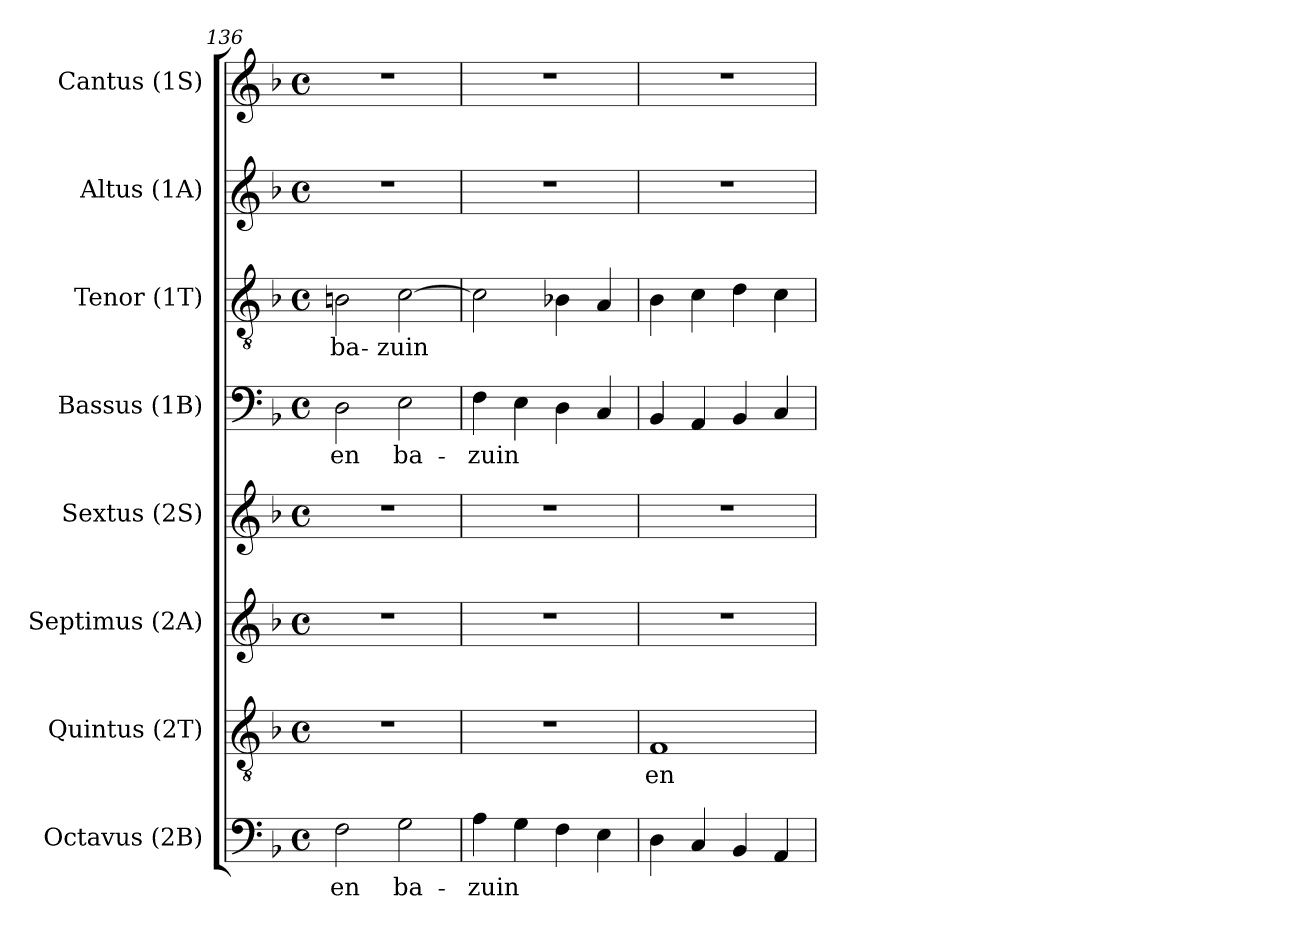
**kern	**text	**kern	**text	**kern	**kern	**kern	**text	**kern	**text	**kern	**kern
*part8	*part8	*part7	*part7	*part6	*part5	*part4	*part4	*part3	*part3	*part2	*part1
*staff8	*staff8	*staff7	*staff7	*staff6	*staff5	*staff4	*staff4	*staff3	*staff3	*staff2	*staff1
*I"Octavus (2B)	*	*I"Quintus (2T)	*	*I"Septimus (2A)	*I"Sextus (2S)	*I"Bassus (1B)	*	*I"Tenor (1T)	*	*I"Altus (1A)	*I"Cantus (1S)
*I'Octavus	*	*I'Quintus	*	*I'Septimus	*I'Sextus	*I'Bassus	*	*I'Tenor	*	*I'Altus	*I'Cantus
*clefF4	*	*clefGv2	*	*clefG2	*clefG2	*clefF4	*	*clefGv2	*	*clefG2	*clefG2
*k[b-]	*	*k[b-]	*	*k[b-]	*k[b-]	*k[b-]	*	*k[b-]	*	*k[b-]	*k[b-]
*F:	*	*F:	*	*F:	*F:	*F:	*	*F:	*	*F:	*F:
*M4/4	*	*M4/4	*	*M4/4	*M4/4	*M4/4	*	*M4/4	*	*M4/4	*M4/4
*met(c)	*	*met(c)	*	*met(c)	*met(c)	*met(c)	*	*met(c)	*	*met(c)	*met(c)
=136	=136	=136	=136	=136	=136	=136	=136	=136	=136	=136	=136
!	!LO:LY:b:color=#000000	!	!	!	!	!	!	!	!	!	!
!	!	!	!	!	!	!	!LO:LY:b:color=#000000	!	!	!	!
!	!	!	!	!	!	!	!	!	!LO:LY:b:color=#000000	!	!
2Fi\	en	1r	.	1r	1r	2Di\	en	2Bni\	ba-	1r	1r
!	!LO:LY:b:color=#000000	!	!	!	!	!	!	!	!	!	!
!	!	!	!	!	!	!	!LO:LY:b:color=#000000	!	!	!	!
!	!	!	!	!	!	!	!	!	!LO:LY:b:color=#000000	!	!
2Gi\	ba-	.	.	.	.	2Ei\	ba-	[>2ci\	-zuin	.	.
=137	=137	=137	=137	=137	=137	=137	=137	=137	=137	=137	=137
!	!LO:LY:b:color=#000000	!	!	!	!	!	!	!	!	!	!
!	!	!	!	!	!	!	!LO:LY:b:color=#000000	!	!	!	!
4Ai\	-zuin	1r	.	1r	1r	4Fi\	-zuin	2ci\]	.	1r	1r
4Gi\	.	.	.	.	.	4Ei\	.	.	.	.	.
4Fi\	.	.	.	.	.	4Di\	.	4B-Xi\	.	.	.
4Ei\	.	.	.	.	.	4Ci/	.	4Ai/	.	.	.
=138	=138	=138	=138	=138	=138	=138	=138	=138	=138	=138	=138
!	!	!	!LO:LY:b:color=#000000	!	!	!	!	!	!	!	!
4Di\	.	1Fi	en	1r	1r	4BB-i/	.	4B-i\	.	1r	1r
4Ci/	.	.	.	.	.	4AAi/	.	4ci\	.	.	.
4BB-i/	.	.	.	.	.	4BB-i/	.	4di\	.	.	.
4AAi/	.	.	.	.	.	4Ci/	.	4ci\	.	.	.
=	=	=	=	=	=	=	=	=	=	=	=
*-	*-	*-	*-	*-	*-	*-	*-	*-	*-	*-	*-
